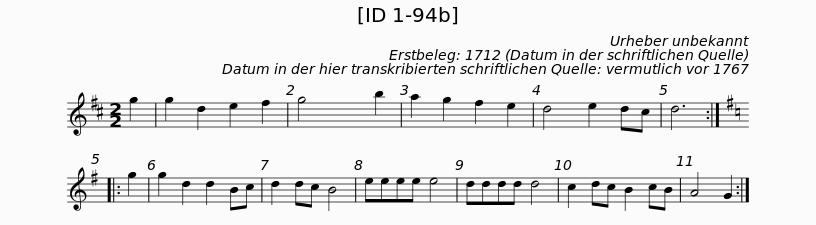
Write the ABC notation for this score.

X:1
L:1/8
M:2/2
I:linebreak $
K:D
V:1 treble
V:1
 g2 | g2 d2 e2 f2 | g4 x2 b2 | a2 g2 f2 e2 | d4 e2 dc | %5
 d6 ::[K:G] g2 | g2 d2 d2 Bc | d2 dc B4 | eeee e4 |$ %10
 dddd d4 | c2 dc B2 cB | A4 G2 :| %13
